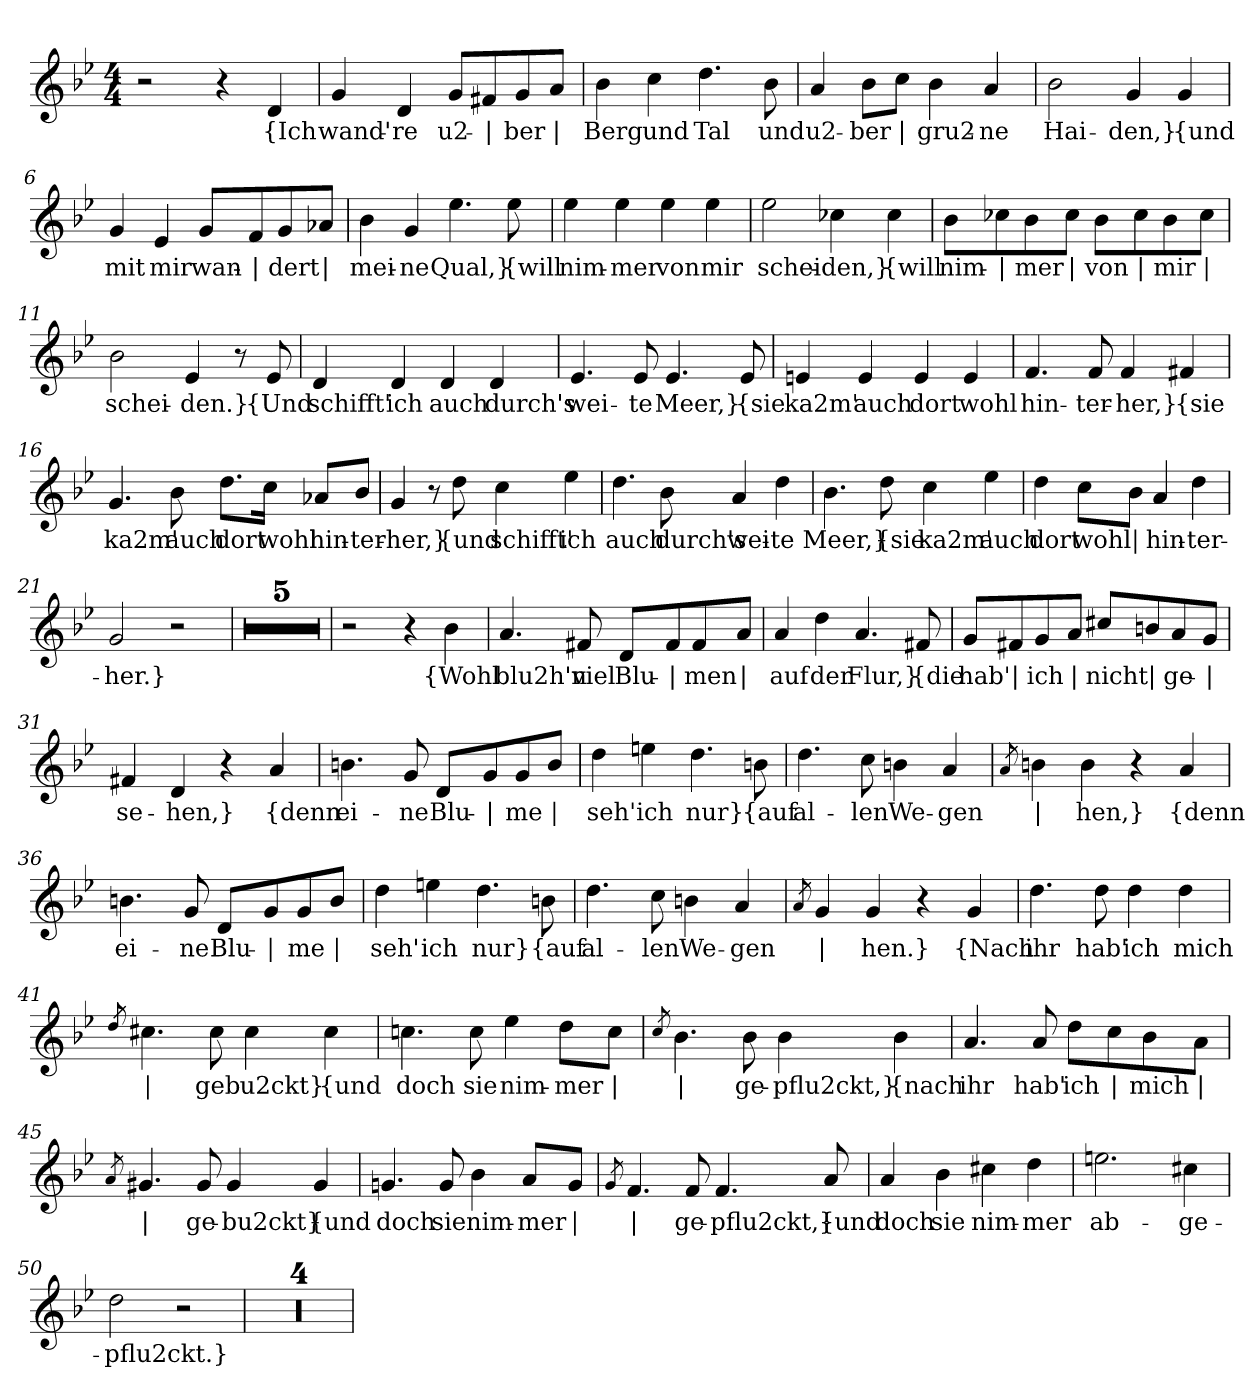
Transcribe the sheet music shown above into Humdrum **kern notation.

**kern	**text
*part1	*part1
*staff1	*staff1
*clefG2	*
*k[b-e-]	*
*M4/4	*
=1	=1
2r	.
4r	.
!	!LO:LY:b
4d/	{Ich
=2	=2
!	!LO:LY:b
4g/	wand'-
!	!LO:LY:b
4d/	-re
!	!LO:LY:b
8g/L	u2-
!	!LO:LY:b
8f#X/	|
!	!LO:LY:b
8g/	-ber
!	!LO:LY:b
8a/J	|
=3	=3
!	!LO:LY:b
4b-\	Berg
!	!LO:LY:b
4cc\	und
!	!LO:LY:b
4.dd\	Tal
!	!LO:LY:b
8b-\	und
=4	=4
!	!LO:LY:b
4a/	u2-
!	!LO:LY:b
8b-\L	-ber
!	!LO:LY:b
8cc\J	|
!	!LO:LY:b
4b-\	gru2-
!	!LO:LY:b
4a/	-ne
=5	=5
!	!LO:LY:b
2b-\	Hai-
!	!LO:LY:b
4g/	-den,}
!	!LO:LY:b
4g/	{und
!!LO:LB:g=z
=6	=6
!	!LO:LY:b
4g/	mit
!	!LO:LY:b
4e-/	mir
!	!LO:LY:b
8g/L	wan-
!	!LO:LY:b
8f/	|
!	!LO:LY:b
8g/	-dert
!	!LO:LY:b
8a-X/J	|
=7	=7
!	!LO:LY:b
4b-\	mei-
!	!LO:LY:b
4g/	-ne
!	!LO:LY:b
4.ee-\	Qual,}
!	!LO:LY:b
8ee-\	{will
=8	=8
!	!LO:LY:b
4ee-\	nim-
!	!LO:LY:b
4ee-\	-mer
!	!LO:LY:b
4ee-\	von
!	!LO:LY:b
4ee-\	mir
=9	=9
!	!LO:LY:b
2ee-\	schei-
!	!LO:LY:b
4cc-X\	-den,}
!	!LO:LY:b
4cc-\	{will
!!LO:LB:g=z
=10	=10
!	!LO:LY:b
8b-\L	nim-
!	!LO:LY:b
8cc-X\	|
!	!LO:LY:b
8b-\	-mer
!	!LO:LY:b
8cc-\J	|
!	!LO:LY:b
8b-\L	von
!	!LO:LY:b
8cc-\	|
!	!LO:LY:b
8b-\	mir
!	!LO:LY:b
8cc-\J	|
=11	=11
!	!LO:LY:b
2b-\	schei-
!	!LO:LY:b
4e-/	-den.}
8r	.
!	!LO:LY:b
8e-/	{Und
=12	=12
!	!LO:LY:b
4d/	schifft'
!	!LO:LY:b
4d/	ich
!	!LO:LY:b
4d/	auch
!	!LO:LY:b
4d/	durch's
=13	=13
!	!LO:LY:b
4.e-/	wei-
!	!LO:LY:b
8e-/	-te
!	!LO:LY:b
4.e-/	Meer,}
!	!LO:LY:b
8e-/	{sie
!!LO:LB:g=z
=14	=14
!	!LO:LY:b
4en/	ka2m'
!	!LO:LY:b
4e/	auch
!	!LO:LY:b
4e/	dort
!	!LO:LY:b
4e/	wohl
=15	=15
!	!LO:LY:b
4.f/	hin-
!	!LO:LY:b
8f/	-ter-
!	!LO:LY:b
4f/	-her,}
!	!LO:LY:b
4f#X/	{sie
=16	=16
!	!LO:LY:b
4.g/	ka2m'
!	!LO:LY:b
8b-\	auch
!	!LO:LY:b
8.dd\L	dort
!	!LO:LY:b
16cc\Jk	wohl
!	!LO:LY:b
8a-X/L	hin-
!	!LO:LY:b
8b-/J	-ter-
=17	=17
!	!LO:LY:b
4g/	-her,}
8r	.
!	!LO:LY:b
8dd\	{und
!	!LO:LY:b
4cc\	schifft'
!	!LO:LY:b
4ee-\	ich
!!LO:LB:g=z
=18	=18
!	!LO:LY:b
4.dd\	auch
!	!LO:LY:b
8b-\	durch's
!	!LO:LY:b
4a/	wei-
!	!LO:LY:b
4dd\	-te
=19	=19
!	!LO:LY:b
4.b-\	Meer,}
!	!LO:LY:b
8dd\	{sie
!	!LO:LY:b
4cc\	ka2m'
!	!LO:LY:b
4ee-\	auch
=20	=20
!	!LO:LY:b
4dd\	dort
!	!LO:LY:b
8cc\L	wohl
!	!LO:LY:b
8b-\J	|
!	!LO:LY:b
4a/	hin-
!	!LO:LY:b
4dd\	-ter-
=21	=21
!	!LO:LY:b
2g/	-her.}
2r	.
=22	=22
1r	.
=23	=23
1r	.
=24	=24
1r	.
=25	=25
1r	.
!!LO:LB:g=z
=26	=26
1r	.
=27	=27
2r	.
4r	.
!	!LO:LY:b
4b-\	{Wohl
=28	=28
!	!LO:LY:b
4.a/	blu2h'n
!	!LO:LY:b
8f#X/	viel
!	!LO:LY:b
8d/L	Blu-
!	!LO:LY:b
8f#/	|
!	!LO:LY:b
8f#/	-men
!	!LO:LY:b
8a/J	|
=29	=29
!	!LO:LY:b
4a/	auf
!	!LO:LY:b
4dd\	der
!	!LO:LY:b
4.a/	Flur,}
!	!LO:LY:b
8f#X/	{die
=30	=30
!	!LO:LY:b
8g/L	hab'
!	!LO:LY:b
8f#X/	|
!	!LO:LY:b
8g/	ich
!	!LO:LY:b
8a/J	|
!	!LO:LY:b
8cc#X/L	nicht
!	!LO:LY:b
8bn/	|
!	!LO:LY:b
8a/	ge-
!	!LO:LY:b
8g/J	|
!!LO:LB:g=z
=31	=31
!	!LO:LY:b
4f#X/	-se-
!	!LO:LY:b
4d/	-hen,}
4r	.
!	!LO:LY:b
4a/	{denn
=32	=32
!	!LO:LY:b
4.bn\	ei-
!	!LO:LY:b
8g/	-ne
!	!LO:LY:b
8d/L	Blu-
!	!LO:LY:b
8g/	|
!	!LO:LY:b
8g/	-me
!	!LO:LY:b
8b/J	|
=33	=33
!	!LO:LY:b
4dd\	seh'
!	!LO:LY:b
4een\	ich
!	!LO:LY:b
4.dd\	nur}
!	!LO:LY:b
8bn\	{auf
=34	=34
!	!LO:LY:b
4.dd\	al-
!	!LO:LY:b
8cc\	-len
!	!LO:LY:b
4bn\	We-
!	!LO:LY:b
4a/	-gen
=35	=35
8qa/	.
!	!LO:LY:b
4bn\	|
!	!LO:LY:b
4b\	-hen,}
4r	.
!	!LO:LY:b
4a/	{denn
!!LO:LB:g=z
=36	=36
!	!LO:LY:b
4.bn\	ei-
!	!LO:LY:b
8g/	-ne
!	!LO:LY:b
8d/L	Blu-
!	!LO:LY:b
8g/	|
!	!LO:LY:b
8g/	-me
!	!LO:LY:b
8b/J	|
=37	=37
!	!LO:LY:b
4dd\	seh'
!	!LO:LY:b
4een\	ich
!	!LO:LY:b
4.dd\	nur}
!	!LO:LY:b
8bn\	{auf
=38	=38
!	!LO:LY:b
4.dd\	al-
!	!LO:LY:b
8cc\	-len
!	!LO:LY:b
4bn\	We-
!	!LO:LY:b
4a/	-gen
=39	=39
8qa/	.
!	!LO:LY:b
4g/	|
!	!LO:LY:b
4g/	-hen.}
4r	.
!	!LO:LY:b
4g/	{Nach
=40	=40
!	!LO:LY:b
4.dd\	ihr
!	!LO:LY:b
8dd\	hab'
!	!LO:LY:b
4dd\	ich
!	!LO:LY:b
4dd\	mich
!!LO:LB:g=z
=41	=41
8qdd/	.
!	!LO:LY:b
4.cc#X\	|
!	!LO:LY:b
8cc#\	geb
!	!LO:LY:b
4cc#\	u2ckt}
!	!LO:LY:b
4cc#\	{und
=42	=42
!	!LO:LY:b
4.ccn\	doch
!	!LO:LY:b
8cc\	sie
!	!LO:LY:b
4ee-\	nim-
!	!LO:LY:b
8dd\L	-mer
!	!LO:LY:b
8cc\J	|
=43	=43
8qcc/	.
!	!LO:LY:b
4.b-\	|
!	!LO:LY:b
8b-\	-ge-
!	!LO:LY:b
4b-\	-pflu2ckt,}
!	!LO:LY:b
4b-\	{nach
=44	=44
!	!LO:LY:b
4.a/	ihr
!	!LO:LY:b
8a/	hab'
!	!LO:LY:b
8dd\L	ich
!	!LO:LY:b
8cc\	|
!	!LO:LY:b
8b-\	mich
!	!LO:LY:b
8a\J	|
!!LO:LB:g=z
=45	=45
8qa/	.
!	!LO:LY:b
4.g#X/	|
!	!LO:LY:b
8g#/	ge-
!	!LO:LY:b
4g#/	-bu2ckt}
!	!LO:LY:b
4g#/	{und
=46	=46
!	!LO:LY:b
4.gn/	doch
!	!LO:LY:b
8g/	sie
!	!LO:LY:b
4b-\	nim-
!	!LO:LY:b
8a/L	-mer
!	!LO:LY:b
8g/J	|
=47	=47
8qg/	.
!	!LO:LY:b
4.f/	|
!	!LO:LY:b
8f/	-ge-
!	!LO:LY:b
4.f/	-pflu2ckt,}
!	!LO:LY:b
8a/	{und
=48	=48
!	!LO:LY:b
4a/	doch
!	!LO:LY:b
4b-\	sie
!	!LO:LY:b
4cc#X\	nim-
!	!LO:LY:b
4dd\	-mer
!!LO:PB:g=z
=49	=49
!	!LO:LY:b
2.een\	ab-
!	!LO:LY:b
4cc#X\	-ge-
=50	=50
!	!LO:LY:b
2dd\	-pflu2ckt.}
2r	.
=51	=51
1r	.
=52	=52
1r	.
=53	=53
1r	.
=54	=54
1r	.
=	=
*-	*-
